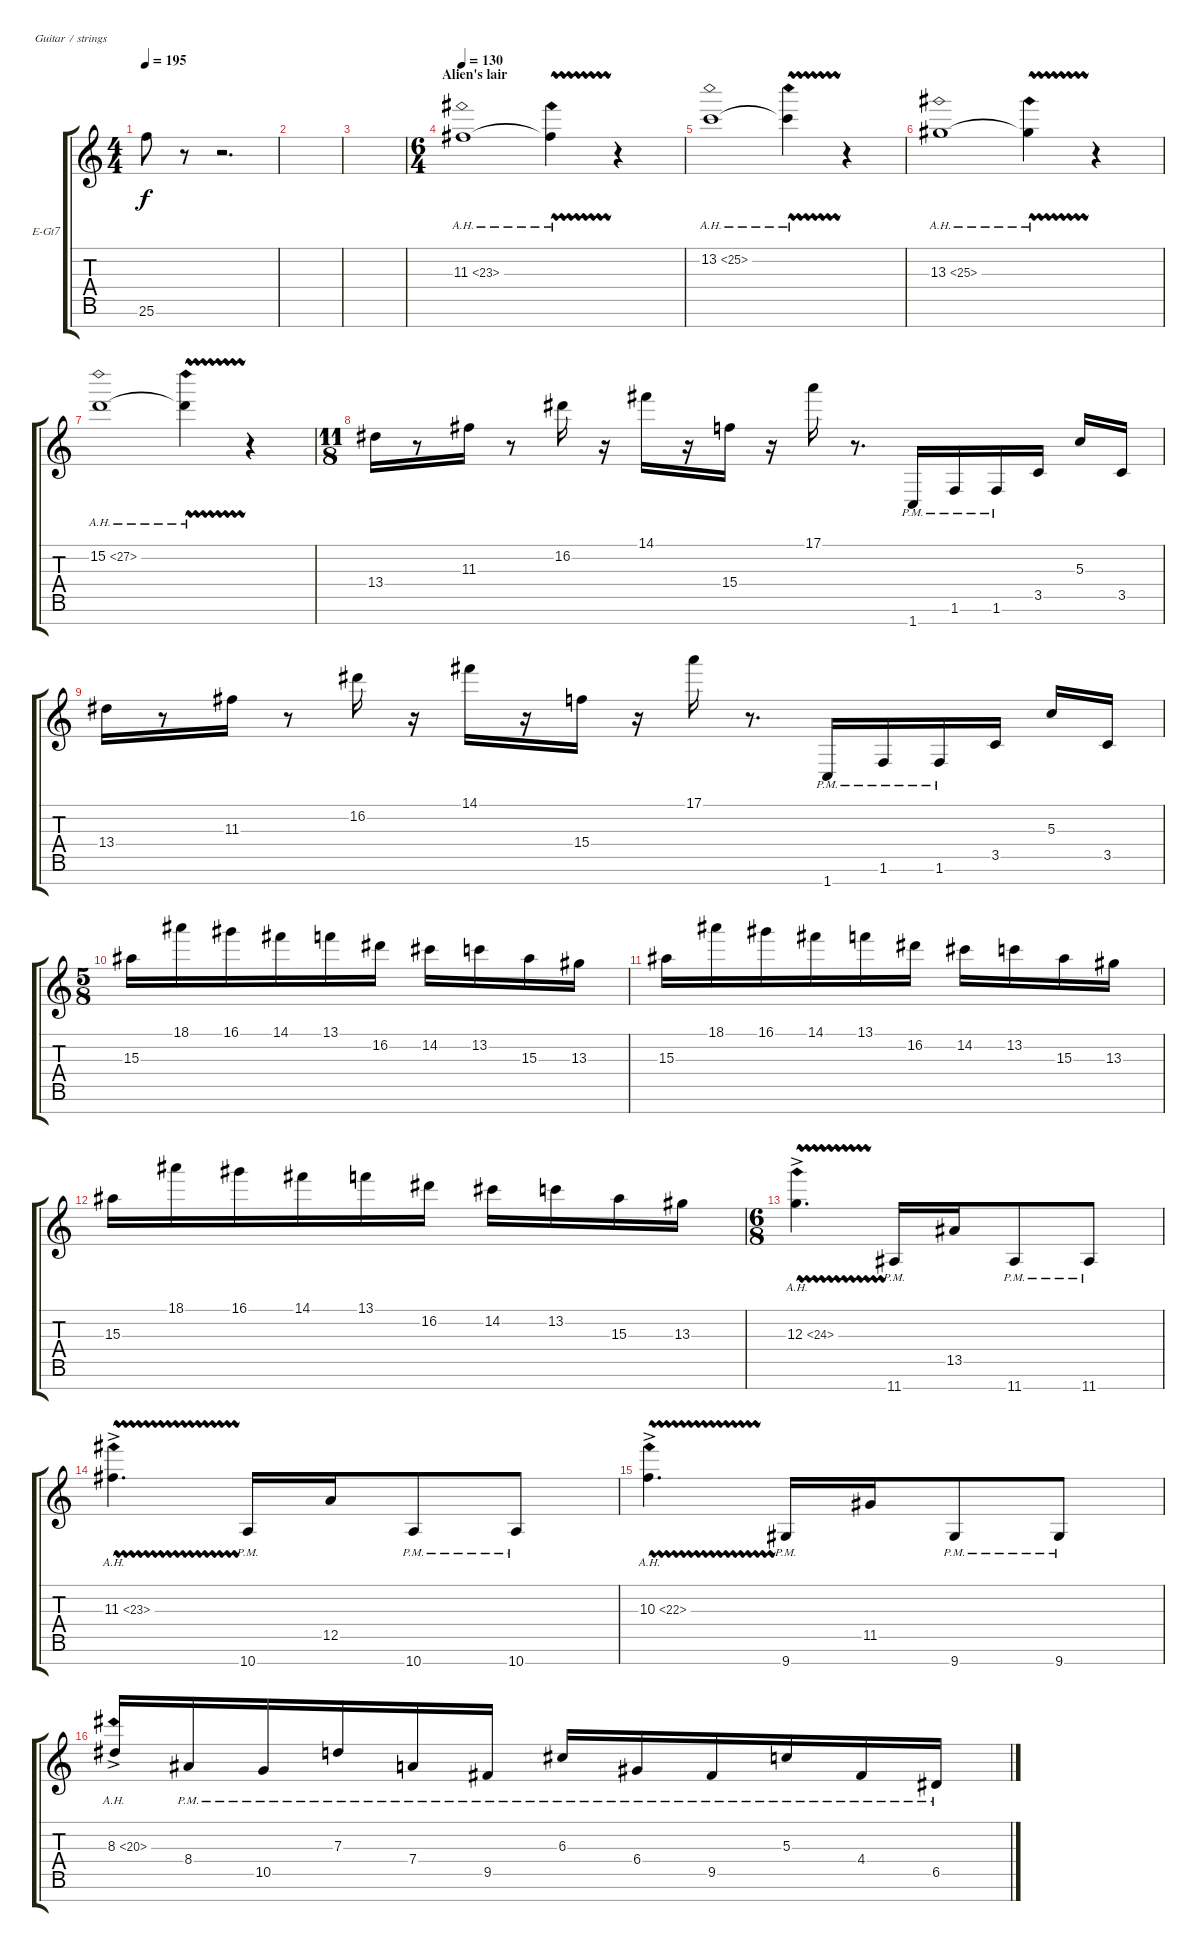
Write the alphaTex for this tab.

\defaultSystemsLayout 4
\bracketExtendMode groupsimilarinstruments
\firstSystemTrackNameOrientation horizontal
\otherSystemsTrackNameOrientation horizontal
\track ("Electric Guitar" "E-Gt7") {instrument overdrivenguitar}
\staff {score tabs}
\tuning (E4 B3 G3 D3 A2 E2 B1)
\ts (4 4)
\tempo 195
\clef g2
\ks c
25.6.8{dy f} r.8 r.2{d} |
|
|
\ts (6 4)
\section ("" "Alien's lair")
\tempo 130
11.3{ah 12}.1 11.3{ah 12 vw t}.4 r.4 |
13.2{ah 12}.1 13.2{ah 12 vw t}.4 r.4 |
13.3{ah 12}.1 13.3{ah 12 vw t}.4 r.4 |
15.2{ah 12}.1 15.2{ah 12 vw t}.4 r.4 |
\ts (11 8)
13.4.16 r.8 11.3.16 r.8 16.2.16 r.16 14.1.16 r.16 15.4.16 r.16 17.1.16 r.8{d} 1.7{pm}.16 1.6{pm}.16 1.6{pm}.16 3.5.16 5.3.16 3.5.16 |
13.4.16 r.8 11.3.16 r.8 16.2.16 r.16 14.1.16 r.16 15.4.16 r.16 17.1.16 r.8{d} 1.7{pm}.16 1.6{pm}.16 1.6{pm}.16 3.5.16 5.3.16 3.5.16 |
\ts (5 8)
15.3.16 18.1.16 16.1.16 14.1.16 13.1.16 16.2.16 14.2.16 13.2.16 15.3.16 13.3.16 |
15.3.16 18.1.16 16.1.16 14.1.16 13.1.16 16.2.16 14.2.16 13.2.16 15.3.16 13.3.16 |
15.3.16 18.1.16 16.1.16 14.1.16 13.1.16 16.2.16 14.2.16 13.2.16 15.3.16 13.3.16 |
\ts (6 8)
12.3{ah 12 vw ac}.4{d} 11.7{pm}.16 13.5.16 11.7{pm}.8 11.7{pm}.8 |
11.3{ah 12 vw ac}.4{d} 10.7{pm}.16 12.5.16 10.7{pm}.8 10.7{pm}.8 |
10.3{ah 12 vw ac}.4{d} 9.7{pm}.16 11.5.16 9.7{pm}.8 9.7{pm}.8 |
8.3{ah 12 ac}.16 8.4{pm}.16 10.5{pm}.16 7.3{pm}.16 7.4{pm}.16 9.5{pm}.16 6.3{pm}.16 6.4{pm}.16 9.5{pm}.16 5.3{pm}.16 4.4{pm}.16 6.5{pm}.16
